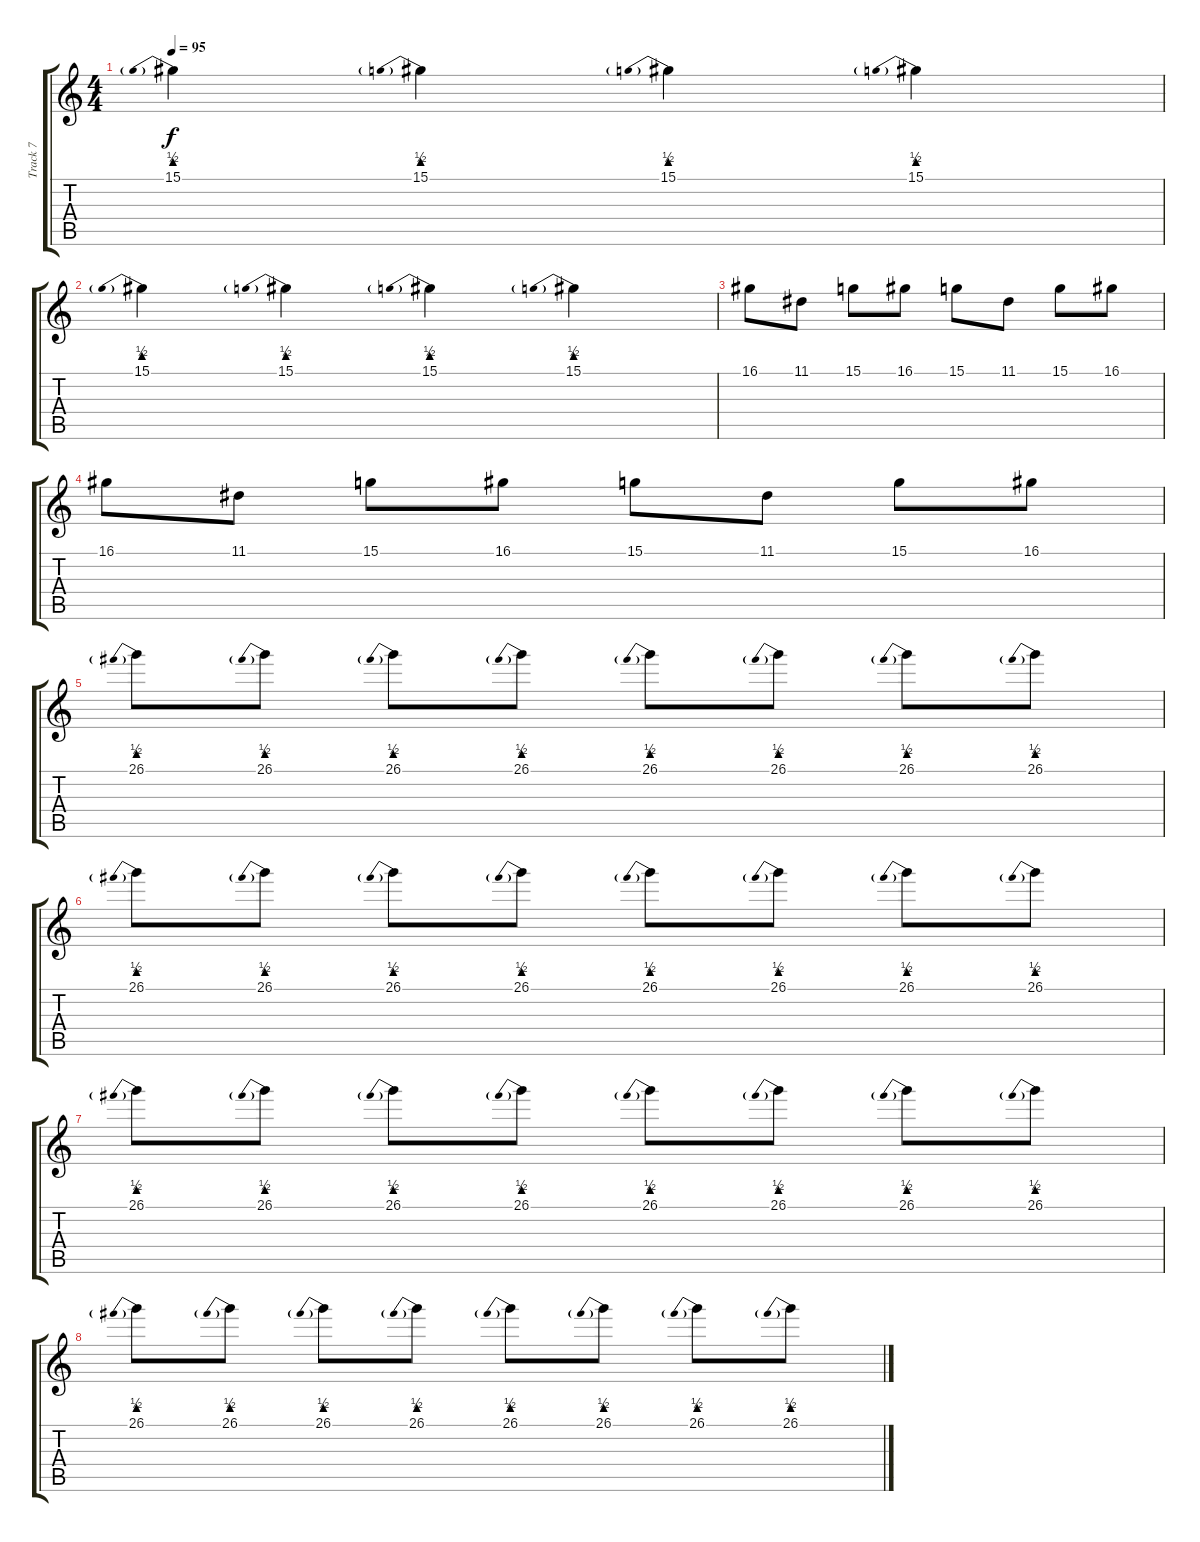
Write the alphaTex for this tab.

\track ("Track 7" "Track 7") {instrument vibraphone}
\staff {score tabs}
\tuning (E4 B3 G3 D3 A2 E2) {hide}
\ts (4 4)
\tempo 95
\clef g2
\ks c
15.1{be (prebend 0 2 60 2)}.4{dy f} 15.1{be (prebend 0 2 60 2)}.4 15.1{be (prebend 0 2 60 2)}.4 15.1{be (prebend 0 2 60 2)}.4 |
15.1{be (prebend 0 2 60 2)}.4 15.1{be (prebend 0 2 60 2)}.4 15.1{be (prebend 0 2 60 2)}.4 15.1{be (prebend 0 2 60 2)}.4 |
16.1.8 11.1.8 15.1.8 16.1.8 15.1.8 11.1.8 15.1.8 16.1.8 |
16.1.8 11.1.8 15.1.8 16.1.8 15.1.8 11.1.8 15.1.8 16.1.8 |
26.1{be (prebend 0 2 60 2)}.8 26.1{be (prebend 0 2 60 2)}.8 26.1{be (prebend 0 2 60 2)}.8 26.1{be (prebend 0 2 60 2)}.8 26.1{be (prebend 0 2 60 2)}.8 26.1{be (prebend 0 2 60 2)}.8 26.1{be (prebend 0 2 60 2)}.8 26.1{be (prebend 0 2 60 2)}.8 |
26.1{be (prebend 0 2 60 2)}.8 26.1{be (prebend 0 2 60 2)}.8 26.1{be (prebend 0 2 60 2)}.8 26.1{be (prebend 0 2 60 2)}.8 26.1{be (prebend 0 2 60 2)}.8 26.1{be (prebend 0 2 60 2)}.8 26.1{be (prebend 0 2 60 2)}.8 26.1{be (prebend 0 2 60 2)}.8 |
26.1{be (prebend 0 2 60 2)}.8 26.1{be (prebend 0 2 60 2)}.8 26.1{be (prebend 0 2 60 2)}.8 26.1{be (prebend 0 2 60 2)}.8 26.1{be (prebend 0 2 60 2)}.8 26.1{be (prebend 0 2 60 2)}.8 26.1{be (prebend 0 2 60 2)}.8 26.1{be (prebend 0 2 60 2)}.8 |
26.1{be (prebend 0 2 60 2)}.8 26.1{be (prebend 0 2 60 2)}.8 26.1{be (prebend 0 2 60 2)}.8 26.1{be (prebend 0 2 60 2)}.8 26.1{be (prebend 0 2 60 2)}.8 26.1{be (prebend 0 2 60 2)}.8 26.1{be (prebend 0 2 60 2)}.8 26.1{be (prebend 0 2 60 2)}.8
